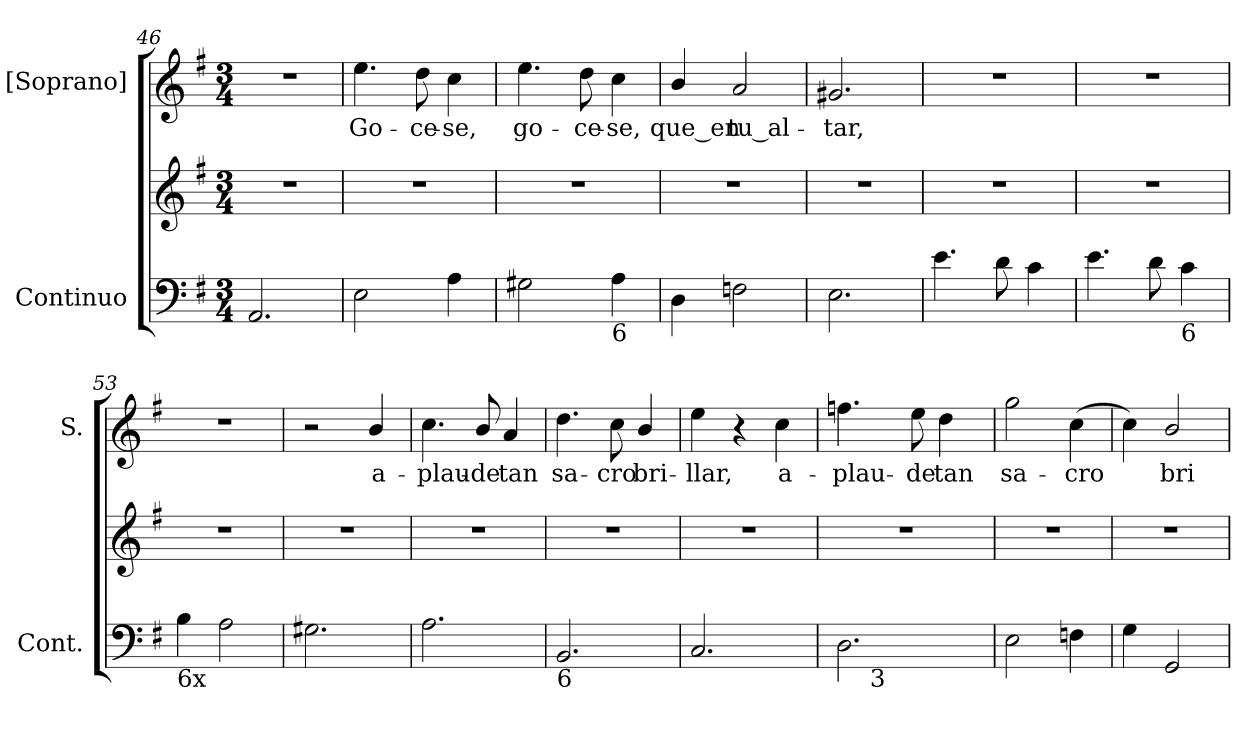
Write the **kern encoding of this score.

**kern	**kern	**kern	**text
*part2	*part2	*part1	*part1
*staff3	*staff2	*staff1	*staff1
*I"Continuo	*	*I"[Soprano]	*
*I'Cont.	*	*I'S.	*
*clefF4	*clefG2	*clefG2	*
*k[f#]	*k[f#]	*k[f#]	*
*G:	*G:	*G:	*
*M3/4	*M3/4	*M3/4	*
=46	=46	=46	=46
!	!LO:N:vis=1	!LO:N:vis=1	!
2.AAi/	2.r	2.r	.
!!LO:LB:g=z
=47	=47	=47	=47
!	!LO:N:vis=1	!	!
!	!	!	!LO:LY:b:color=#000000
2Ei\	2.r	4.eei\	Go-
!	!	!	!LO:LY:b:color=#000000
.	.	8ddi\	-ce-
!	!	!	!LO:LY:b:color=#000000
4Ai\	.	4cci\	-se,
=48	=48	=48	=48
!	!LO:N:vis=1	!	!
!	!	!	!LO:LY:b:color=#000000
2G#Xi\	2.r	4.eei\	go-
!	!	!	!LO:LY:b:color=#000000
.	.	8ddi\	-ce-
!LO:TX:b:t=6	!	!	!
!	!	!	!LO:LY:b:color=#000000
4Ai\	.	4cci\	-se,
=49	=49	=49	=49
!	!LO:N:vis=1	!	!
!	!	!	!LO:LY:b:color=#000000
4Di\	2.r	4bi/	que_en
!	!	!	!LO:LY:b:color=#000000
2Fni\	.	2ai/	tu_al-
=50	=50	=50	=50
!	!LO:N:vis=1	!	!
!	!	!	!LO:LY:b:color=#000000
2.Ei\	2.r	2.g#Xi/	-tar,
=51	=51	=51	=51
!	!LO:N:vis=1	!LO:N:vis=1	!
4.ei\	2.r	2.r	.
8di\	.	.	.
4ci\	.	.	.
=52	=52	=52	=52
!	!LO:N:vis=1	!LO:N:vis=1	!
4.ei\	2.r	2.r	.
8di\	.	.	.
!LO:TX:b:t=6	!	!	!
4ci\	.	.	.
=53	=53	=53	=53
!LO:TX:b:t=6x	!	!	!
!	!LO:N:vis=1	!LO:N:vis=1	!
4Bi\	2.r	2.r	.
2Ai\	.	.	.
!!LO:LB:g=z
=54	=54	=54	=54
!	!LO:N:vis=1	!	!
2.G#Xi\	2.r	2r	.
!	!	!	!LO:LY:b:color=#000000
.	.	4bi/	a-
=55	=55	=55	=55
!	!LO:N:vis=1	!	!
!	!	!	!LO:LY:b:color=#000000
2.Ai\	2.r	4.cci\	-plau-
!	!	!	!LO:LY:b:color=#000000
.	.	8bi/	-de
!	!	!	!LO:LY:b:color=#000000
.	.	4ai/	tan
=56	=56	=56	=56
!	!LO:N:vis=1	!	!
!LO:TX:b:t=6	!	!	!
!	!	!	!LO:LY:b:color=#000000
2.BBi/	2.r	4.ddi\	sa-
!	!	!	!LO:LY:b:color=#000000
.	.	8cci\	-cro
!	!	!	!LO:LY:b:color=#000000
.	.	4bi/	bri-
=57	=57	=57	=57
!	!LO:N:vis=1	!	!
!	!	!	!LO:LY:b:color=#000000
2.Ci/	2.r	4eei\	-llar,
.	.	4r	.
!	!	!	!LO:LY:b:color=#000000
.	.	4cci\	a-
=58	=58	=58	=58
!	!LO:N:vis=1	!	!
!	!	!	!LO:LY:b:color=#000000
*^	*	*	*
2.Di\	8ryy	2.r	4.ffni\	-plau-
.	128ryy	.	.	.
!	!LO:TX:b:t=3	!	!	!
.	2ryy	.	.	.
!	!	!	!	!LO:LY:b:color=#000000
.	.	.	8eei\	-de
!	!	!	!	!LO:LY:b:color=#000000
.	.	.	4ddi\	tan
.	16...ryy	.	.	.
=59	=59	=59	=59	=59
!	!	!LO:N:vis=1	!	!
*v	*v	*	*	*
*^	*	*	*
!	!	!	!	!LO:LY:b:color=#000000
*v	*v	*	*	*
2Ei\	2.r	2ggi\	sa-
!	!	!	!LO:LY:b:color=#000000
4Fni\	.	(4cci\	-cro
=60	=60	=60	=60
!	!LO:N:vis=1	!	!
4Gi\	2.r	4cci\)	.
!	!	!	!LO:LY:b:color=#000000
2GGi/	.	2bi/	bri-
=	=	=	=
*-	*-	*-	*-
